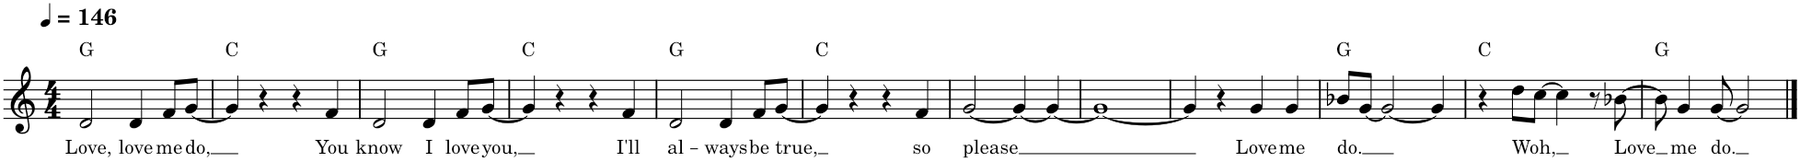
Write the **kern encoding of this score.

**kern	**text	**harte
*part1	*part1	*part1
*staff1	*staff1	*
*I"Piano	*	*
*I'Pno.	*	*
*clefG2	*	*
*k[]	*	*
*M4/4	*	*
*MM146	*	*
=1	=1	=1
!	!LO:LY:b	!
2d/	Love,	G:maj
!	!LO:LY:b	!
4d/	love	.
!	!LO:LY:b	!
8f/L	me	.
!	!LO:LY:b	!
[8g/J	do,	.
=2	=2	=2
4g/]	.	C:maj
4r	.	.
4r	.	.
!	!LO:LY:b	!
4f/	You	.
=3	=3	=3
!	!LO:LY:b	!
2d/	know	G:maj
!	!LO:LY:b	!
4d/	I	.
!	!LO:LY:b	!
8f/L	love	.
!	!LO:LY:b	!
[8g/J	you,	.
=4	=4	=4
4g/]	.	C:maj
4r	.	.
4r	.	.
!	!LO:LY:b	!
4f/	I'll	.
=5	=5	=5
!	!LO:LY:b	!
2d/	al-	G:maj
!	!LO:LY:b	!
4d/	-ways	.
!	!LO:LY:b	!
8f/L	be	.
!	!LO:LY:b	!
[8g/J	true,	.
=6	=6	=6
4g/]	.	C:maj
4r	.	.
4r	.	.
!	!LO:LY:b	!
4f/	so	.
=7	=7	=7
!	!LO:LY:b	!
[2g/	please	.
4g/_	.	.
4g/_	.	.
=8	=8	=8
1g_	.	.
=9	=9	=9
4g/]	.	.
4r	.	.
!	!LO:LY:b	!
4g/	Love	.
!	!LO:LY:b	!
4g/	me	.
=10	=10	=10
!	!LO:LY:b	!
8b-X/L	do.	G:maj
[8g/J	.	.
2g/_	.	.
4g/]	.	.
=11	=11	=11
4r	.	C:maj
!	!LO:LY:b	!
8dd\L	Woh,	.
[8cc\J	.	.
4cc\]	.	.
8r	.	.
!	!LO:LY:b	!
[8b-X\	Love	.
=12	=12	=12
8b-\]	.	G:maj
!	!LO:LY:b	!
4g/	me	.
!	!LO:LY:b	!
[8g/	do.	.
2g/]	.	.
==	==	==
*-	*-	*-
